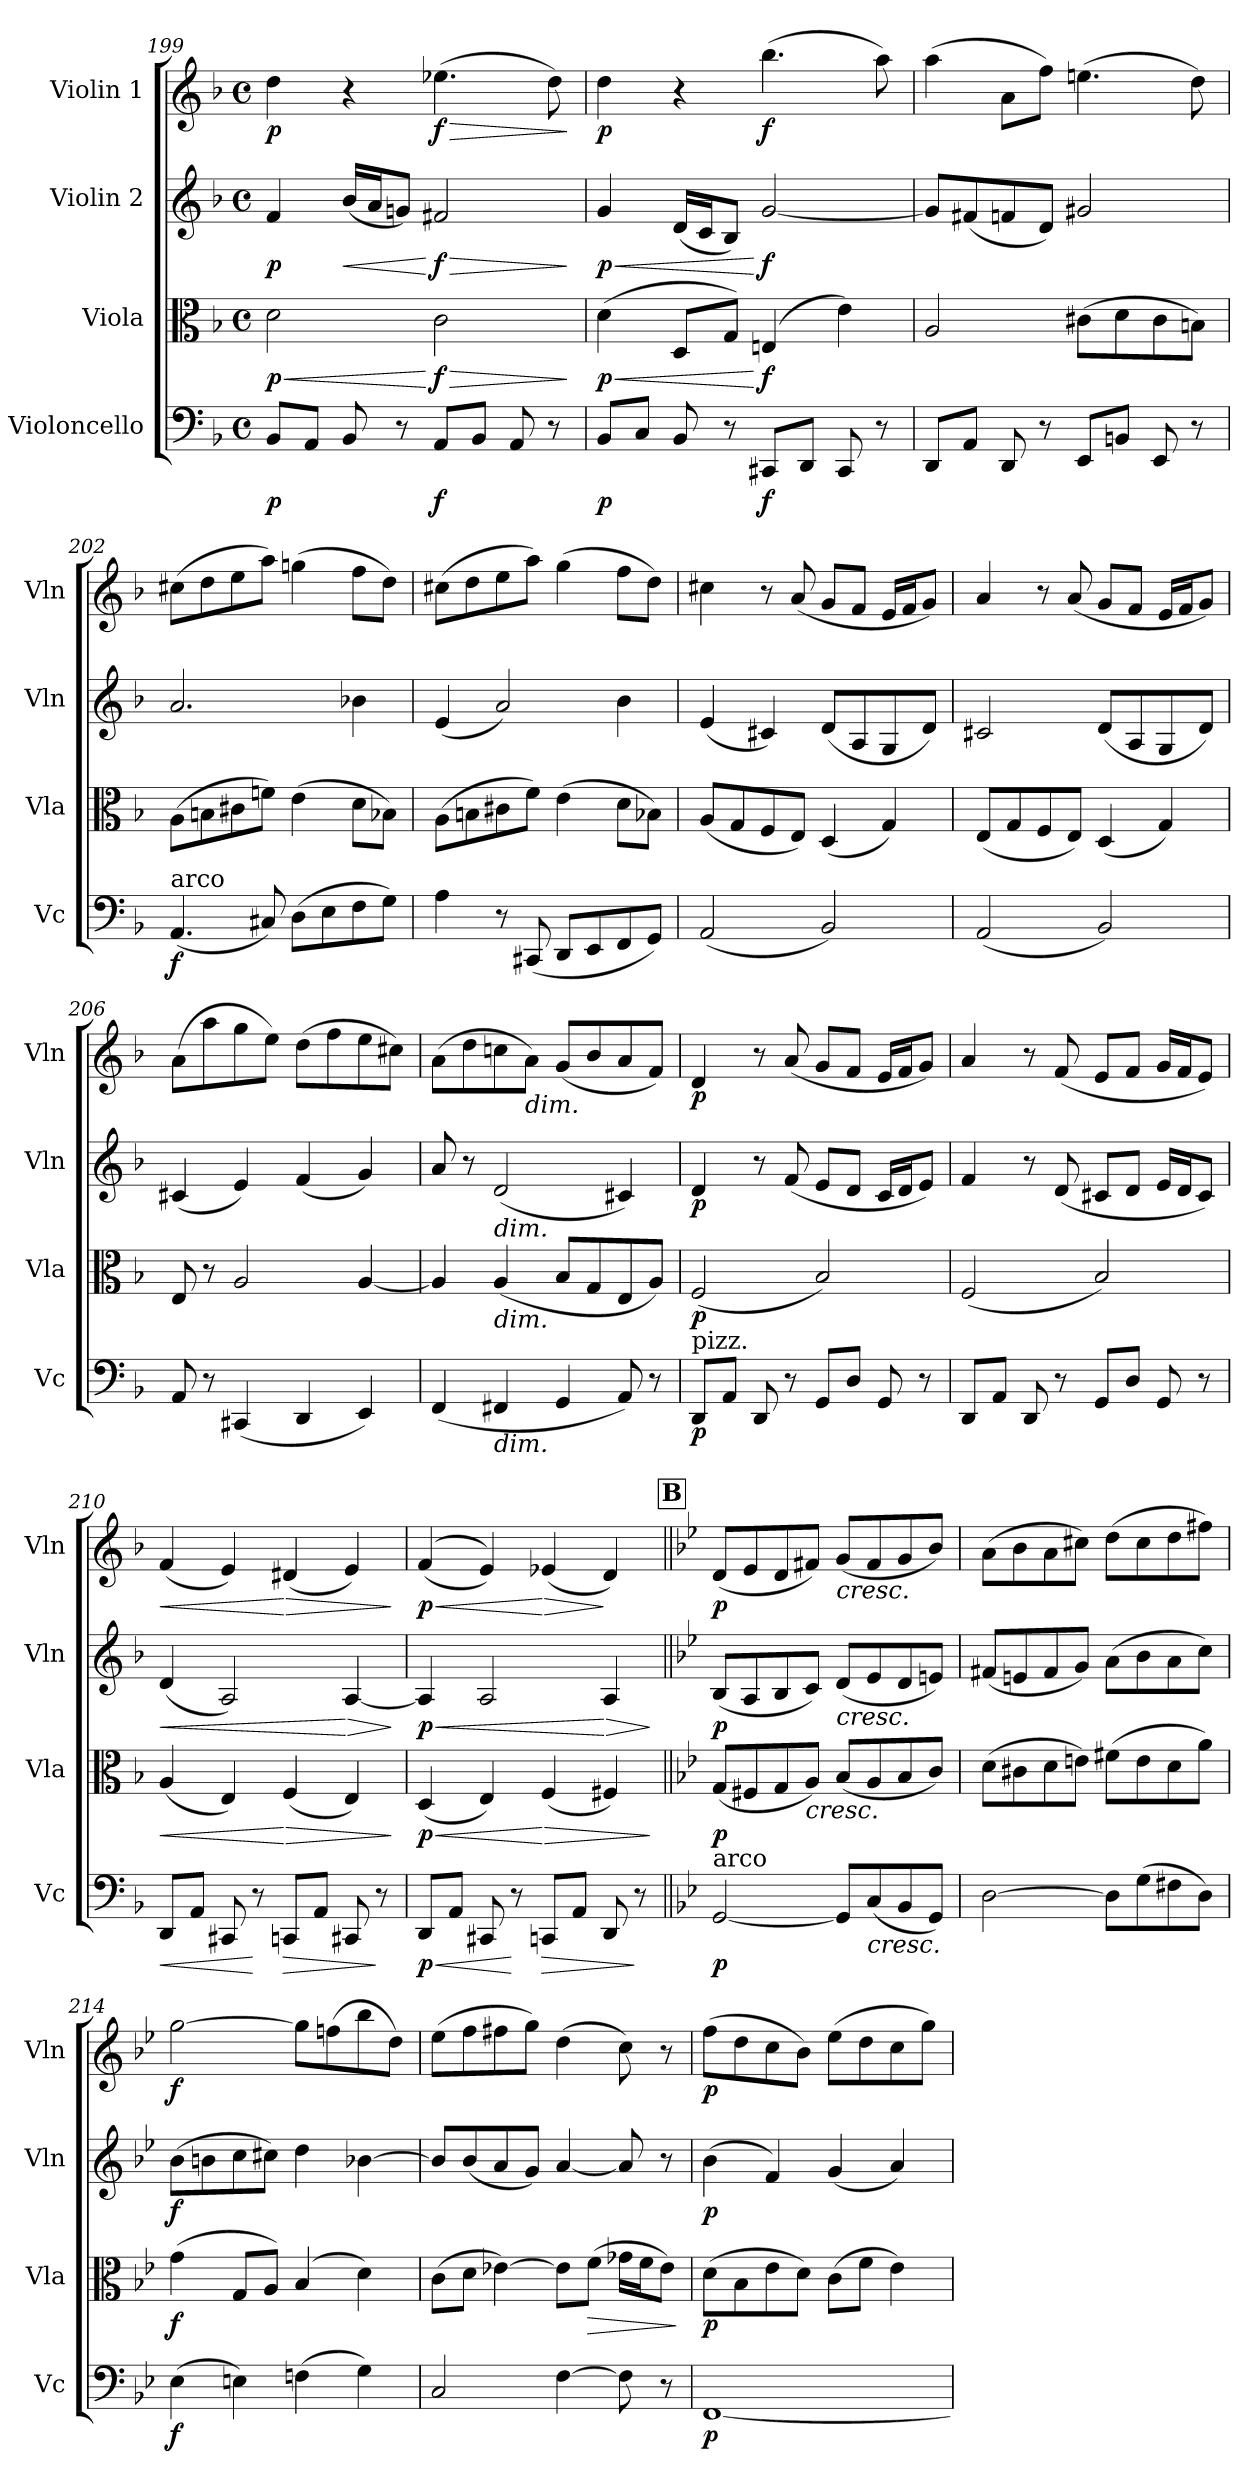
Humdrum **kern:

**kern	**dynam	**kern	**dynam	**kern	**dynam	**kern	**dynam
*part4	*part4	*part3	*part3	*part2	*part2	*part1	*part1
*staff4	*staff4	*staff3	*staff3	*staff2	*staff2	*staff1	*staff1
*I"Violoncello	*	*I"Viola	*	*I"Violin 2	*	*I"Violin 1	*
*I'Vc	*	*I'Vla	*	*I'Vln	*	*I'Vln	*
*clefF4	*	*clefC3	*	*clefG2	*	*clefG2	*
*k[b-]	*	*k[b-]	*	*k[b-]	*	*k[b-]	*
*M4/4	*	*M4/4	*	*M4/4	*	*M4/4	*
*met(c)	*	*met(c)	*	*met(c)	*	*met(c)	*
=199	=199	=199	=199	=199	=199	=199	=199
!	!LO:DY:b	!	!LO:HP:b	!	!	!	!
!	!	!	!LO:DY:n=1:b	!	!LO:DY:b	!	!LO:DY:b
8BB-/L	p	2d\	< p	4f/	p	4dd\	p
8AA/J	.	.	.	.	.	.	.
!	!	!	!	!	!LO:HP:b	!	!
8BB-/	.	.	.	(<16b-/LL	<	4r	.
.	.	.	.	16a/J	.	.	.
8r	.	.	.	8gn/J)	.	.	.
!	!LO:DY:b	!	!LO:HP:n=1:b	!	!LO:HP:n=1:b	!	!LO:HP:b
!	!	!	!LO:DY:n=2:b	!	!LO:DY:n=1:b	!	!LO:DY:n=1:b
8AA/L	f	2c\	[ > f	2f#X/	[ > f	(>4.ee-X\	> f
8BB-/J	.	.	.	.	.	.	.
8AA/	.	.	.	.	.	.	.
8r	.	.	.	.	.	8dd\)	.
.	.	.	]	.	]	.	]
=200	=200	=200	=200	=200	=200	=200	=200
!	!LO:DY:b	!	!LO:HP:b	!	!LO:HP:b	!	!
!	!	!	!LO:DY:n=1:b	!	!LO:DY:n=1:b	!	!LO:DY:b
8BB-/L	p	(>4d\	< p	4g/	< p	4dd\	p
8C/J	.	.	.	.	.	.	.
8BB-/	.	8D/L	.	(<16d/LL	.	4r	.
.	.	.	.	16c/J	.	.	.
8r	.	8G/J)	.	8B-/J)	.	.	.
!	!LO:DY:b	!	!LO:DY:n=2:b	!	!LO:DY:n=2:b	!	!LO:DY:b
8CC#X/L	f	(>4En/	[ f	[2g/	[ f	(>4.bb-\	f
8DD/J	.	.	.	.	.	.	.
8CC#/	.	4e\)	.	.	.	.	.
8r	.	.	.	.	.	8aa\)	.
=201	=201	=201	=201	=201	=201	=201	=201
8DD/L	.	2A/	.	8g/L]	.	(>4aa\	.
8AA/J	.	.	.	(<8f#X/	.	.	.
8DD/	.	.	.	8fn/	.	8a\L	.
8r	.	.	.	8d/J)	.	8ff\J)	.
8EE/L	.	(>8c#X\L	.	2g#X/	.	(>4.een\	.
8BBn/J	.	8d\	.	.	.	.	.
8EE/	.	8c#\	.	.	.	.	.
8r	.	8Bn\J)	.	.	.	8dd\)	.
!!LO:LB:g=z
=202	=202	=202	=202	=202	=202	=202	=202
!LO:TX:a:t=arco	!	!	!	!	!	!	!
!	!LO:DY:b	!	!	!	!	!	!
(<4.AA/	f	(>8A\L	.	2.a/	.	(>8cc#X\L	.
.	.	8Bn\	.	.	.	8dd\	.
.	.	8c#X\	.	.	.	8ee\	.
8C#X/)	.	8fn\J)	.	.	.	8aa\J)	.
(>8D\L	.	(>4e\	.	.	.	(>4ggn\	.
8E\	.	.	.	.	.	.	.
8F\	.	8d\L	.	4b-X\	.	8ff\L	.
8G\J)	.	8B-X\J)	.	.	.	8dd\J)	.
=203	=203	=203	=203	=203	=203	=203	=203
4A\	.	(>8A\L	.	(<4e/	.	(>8cc#X\L	.
.	.	8Bn\	.	.	.	8dd\	.
8r	.	8c#X\	.	2a/)	.	8ee\	.
(<8CC#X/	.	8f\J)	.	.	.	8aa\J)	.
8DD/L	.	(>4e\	.	.	.	(>4gg\	.
8EE/	.	.	.	.	.	.	.
8FF/	.	8d\L	.	4b-\	.	8ff\L	.
8GG/J)	.	8B-X\J)	.	.	.	8dd\J)	.
=204	=204	=204	=204	=204	=204	=204	=204
(<2AA/	.	(<8A/L	.	(<4e/	.	4cc#X\	.
.	.	8G/	.	.	.	.	.
.	.	8F/	.	4c#X/)	.	8r	.
.	.	8E/J)	.	.	.	(<8a/	.
2BB-/)	.	(<4D/	.	(<8d/L	.	8g/L	.
.	.	.	.	8A/	.	8f/J	.
.	.	4G/)	.	8G/	.	16e/LL	.
.	.	.	.	.	.	16f/J	.
.	.	.	.	8d/J)	.	8g/J)	.
=205	=205	=205	=205	=205	=205	=205	=205
(<2AA/	.	(<8E/L	.	2c#X/	.	4a/	.
.	.	8G/	.	.	.	.	.
.	.	8F/	.	.	.	8r	.
.	.	8E/J)	.	.	.	(<8a/	.
2BB-/)	.	(<4D/	.	(<8d/L	.	8g/L	.
.	.	.	.	8A/	.	8f/J	.
.	.	4G/)	.	8G/	.	16e/LL	.
.	.	.	.	.	.	16f/J	.
.	.	.	.	8d/J)	.	8g/J)	.
=206	=206	=206	=206	=206	=206	=206	=206
8AA/	.	8E/	.	(<4c#X/	.	(>8a\L	.
8r	.	8r	.	.	.	8aa\	.
(<4CC#X/	.	2A/	.	4e/)	.	8gg\	.
.	.	.	.	.	.	8ee\J)	.
4DD/	.	.	.	(<4f/	.	(>8dd\L	.
.	.	.	.	.	.	8ff\	.
4EE/)	.	[4A/	.	4g/)	.	8ee\	.
.	.	.	.	.	.	8cc#X\J)	.
=207	=207	=207	=207	=207	=207	=207	=207
(<4FF/	.	4A/]	.	8a/	.	(>8a\L	.
.	.	.	.	8r	.	8dd\	.
!	!	!	!	!LO:TX:b:i:t=dim.	!	!	!
!	!	!LO:TX:b:i:t=dim.	!	!	!	!	!
!LO:TX:b:i:t=dim.	!	!	!	!	!	!	!
4FF#X/	.	(<4A/	.	(<2d/	.	8ccn\	.
!	!	!	!	!	!	!LO:TX:b:i:t=dim.	!
.	.	.	.	.	.	8a\J)	.
4GG/	.	8B-/L	.	.	.	(<8g/L	.
.	.	8G/	.	.	.	8b-/	.
8AA/)	.	8E/	.	4c#X/)	.	8a/	.
8r	.	8A/J)	.	.	.	8f/J)	.
=208	=208	=208	=208	=208	=208	=208	=208
!LO:TX:a:t=pizz.	!	!	!	!	!	!	!
!	!LO:DY:b	!	!LO:DY:b	!	!LO:DY:b	!	!LO:DY:b
8DD/L	p	(<2F/	p	4d/	p	4d/	p
8AA/J	.	.	.	.	.	.	.
8DD/	.	.	.	8r	.	8r	.
8r	.	.	.	(<8f/	.	(<8a/	.
8GG/L	.	2B-/)	.	8e/L	.	8g/L	.
8D/J	.	.	.	8d/J	.	8f/J	.
8GG/	.	.	.	16c/LL	.	16e/LL	.
.	.	.	.	16d/J	.	16f/J	.
8r	.	.	.	8e/J)	.	8g/J)	.
!!LO:LB:g=z
=209	=209	=209	=209	=209	=209	=209	=209
8DD/L	.	(<2F/	.	4f/	.	4a/	.
8AA/J	.	.	.	.	.	.	.
8DD/	.	.	.	8r	.	8r	.
8r	.	.	.	(<8d/	.	(<8f/	.
8GG/L	.	2B-/)	.	8c#X/L	.	8e/L	.
8D/J	.	.	.	8d/J	.	8f/J	.
8GG/	.	.	.	16e/LL	.	16g/LL	.
.	.	.	.	16d/J	.	16f/J	.
8r	.	.	.	8c#/J)	.	8e/J)	.
=210	=210	=210	=210	=210	=210	=210	=210
!	!LO:HP:b	!	!LO:HP:b	!	!LO:HP:b	!	!LO:HP:b
8DD/L	<	(<4A/	<	(<4d/	<	(<4f/	<
8AA/J	.	.	.	.	.	.	.
8CC#X/	.	4E/)	.	2A/)	.	4e/)	.
8r	[	.	.	.	.	.	.
!	!LO:HP:b	!	!LO:HP:n=1:b	!	!	!	!LO:HP:n=1:b
8CCn/L	>	(<4F/	[ >	.	.	(<4d#X/	[ >
8AA/J	.	.	.	.	.	.	.
!	!	!	!	!	!LO:HP:n=1:b	!	!
8CC#X/	.	4E/)	.	[4A/	[ >	4e/)	.
8r	]	.	.	.	.	.	.
.	.	.	]	.	]	.	]
=211	=211	=211	=211	=211	=211	=211	=211
!	!LO:HP:b	!	!LO:HP:b	!	!LO:HP:b	!	!LO:HP:b
!	!LO:DY:n=1:b	!	!LO:DY:n=1:b	!	!LO:DY:n=1:b	!	!LO:DY:n=1:b
8DD/L	< p	(<4D/	< p	4A/]	< p	(<(<4f/	< p
8AA/J	.	.	.	.	.	.	.
8CC#X/	.	4E/)	.	2A/	.	4e/))	.
8r	[	.	.	.	.	.	.
!	!LO:HP:b	!	!LO:HP:n=1:b	!	!	!	!LO:HP:n=1:b
8CCn/L	>	(<4F/	[ >	.	.	(<4e-X/	[ >
8AA/J	.	.	.	.	.	.	.
!	!	!	!	!	!LO:HP:n=1:b	!	!
8DD/	.	4F#X/)	.	4A/	[ >	4d/)	]
8r	]	.	.	.	.	.	.
.	.	.	]	.	]	.	.
!!LO:REH:place=s1:a:B:fs=14:t=B
=212||	=212||	=212||	=212||	=212||	=212||	=212||	=212||
*k[b-e-]	*	*k[b-e-]	*	*k[b-e-]	*	*k[b-e-]	*
!LO:TX:a:t=arco	!	!	!	!	!	!	!
!	!LO:DY:b	!	!LO:DY:b	!	!LO:DY:b	!	!LO:DY:b
[2GG/	p	(<8G/L	p	(<8B-/L	p	(<8d/L	p
.	.	8F#X/	.	8A/	.	8e-/	.
.	.	8G/	.	8B-/	.	8d/	.
!	!	!LO:TX:b:i:t=cresc.	!	!	!	!	!
.	.	8A/J)	.	8c/J)	.	8f#X/J)	.
!	!	!	!	!	!	!LO:TX:b:i:t=cresc.	!
!	!	!	!	!LO:TX:b:i:t=cresc.	!	!	!
8GG/L]	.	(<8B-/L	.	(<8d/L	.	(<8g/L	.
!LO:TX:b:i:t=cresc.	!	!	!	!	!	!	!
(<8C/	.	8A/	.	8e-/	.	8f#/	.
8BB-/	.	8B-/	.	8d/	.	8g/	.
8GG/J)	.	8c/J)	.	8en/J)	.	8b-/J)	.
=213	=213	=213	=213	=213	=213	=213	=213
[2D\	.	(>8d\L	.	(<8f#X/L	.	(>8a\L	.
.	.	8c#X\	.	8en/	.	8b-\	.
.	.	8d\	.	8f#/	.	8a\	.
.	.	8en\J)	.	8g/J)	.	8cc#X\J)	.
8D\L]	.	(>8f#X\L	.	(>8a\L	.	(>8dd\L	.
(>8G\	.	8e\	.	8b-\	.	8cc#\	.
8F#X\	.	8d\	.	8a\	.	8dd\	.
8D\J)	.	8a\J)	.	8cc\J)	.	8ff#X\J)	.
=214	=214	=214	=214	=214	=214	=214	=214
!	!LO:DY:b	!	!LO:DY:b	!	!LO:DY:b	!	!LO:DY:b
(>4E-\	f	(>4g\	f	(>8b-\L	f	[2gg\	f
.	.	.	.	8bn\	.	.	.
4En\)	.	8G/L	.	8cc\	.	.	.
.	.	8A/J)	.	8cc#X\J)	.	.	.
(>4Fn\	.	(>4B-/	.	4dd\	.	8gg\L]	.
.	.	.	.	.	.	(>8ffn\	.
4G\)	.	4d\)	.	[4b-X\	.	8bb-\	.
.	.	.	.	.	.	8dd\J)	.
!!LO:PB:g=z
=215	=215	=215	=215	=215	=215	=215	=215
2C/	.	(>8c\L	.	8b-/L]	.	(>8ee-\L	.
.	.	8d\J	.	(<8b-/	.	8ff\	.
.	.	[4e-X\)	.	8a/	.	8ff#X\	.
.	.	.	.	8g/J)	.	8gg\J)	.
[4F\	.	8e-\L]	.	[4a/	.	(>4dd\	.
!	!	!	!LO:HP:b	!	!	!	!
.	.	(>8f\J	>	.	.	.	.
8F\]	.	16g-X\LL	.	8a/]	.	8cc\)	.
.	.	16f\J	.	.	.	.	.
8r	.	8e-\J)	.	8r	.	8r	.
.	.	.	]	.	.	.	.
=216	=216	=216	=216	=216	=216	=216	=216
!	!LO:DY:b	!	!LO:DY:b	!	!LO:DY:b	!	!LO:DY:b
[1FF	p	(>8d\L	p	(>4b-\	p	(>8ff\L	p
.	.	8B-\	.	.	.	8dd\	.
.	.	8e-\	.	4f/)	.	8cc\	.
.	.	8d\J)	.	.	.	8b-\J)	.
.	.	(>8c\L	.	(<4g/	.	(>8ee-\L	.
.	.	8f\J	.	.	.	8dd\	.
.	.	4e-\)	.	4a/)	.	8cc\	.
.	.	.	.	.	.	8gg\J)	.
=	=	=	=	=	=	=	=
*-	*-	*-	*-	*-	*-	*-	*-
